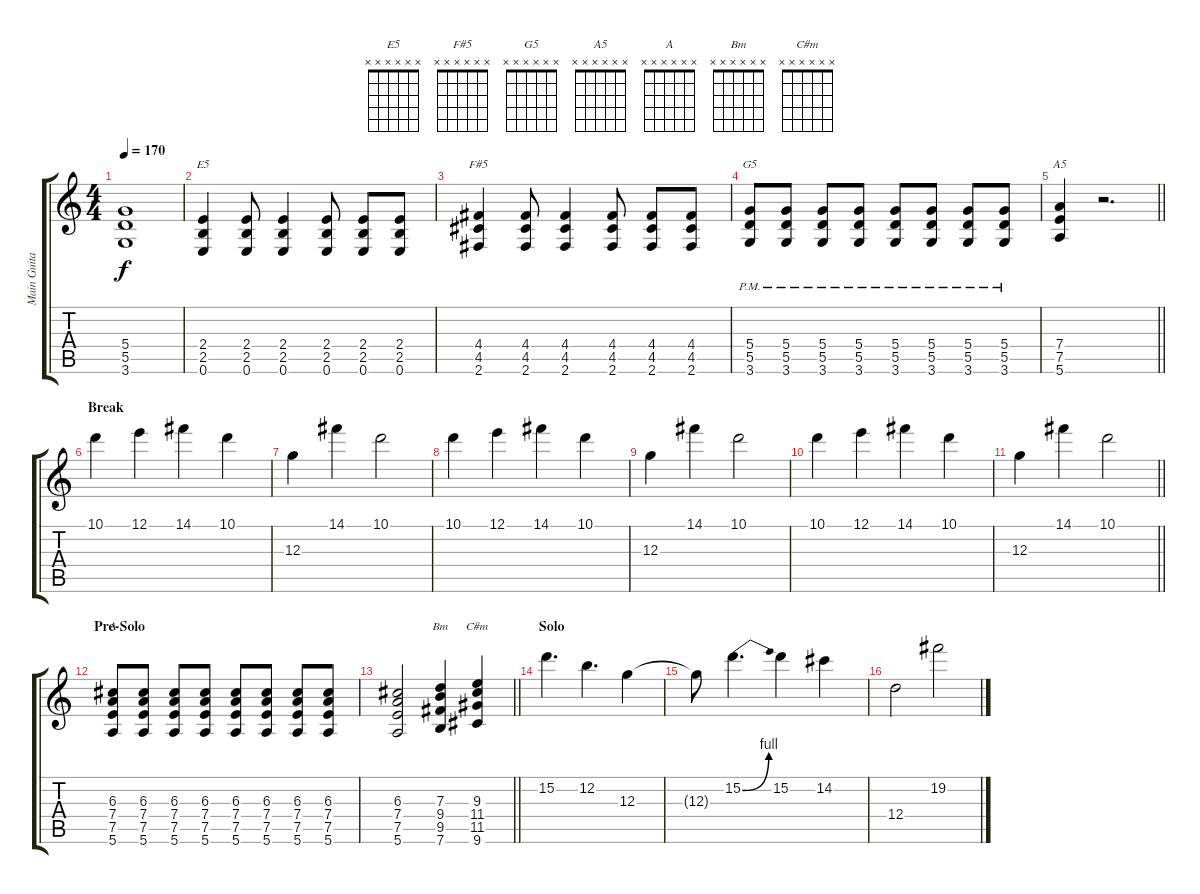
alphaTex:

\track ("Main Guitar" "Main Guita") {instrument overdrivenguitar}
\staff {score tabs}
\tuning (E4 B3 G3 D3 A2 E2) {hide}
\chord ("E5" x x x x x x)
\chord ("F#5" x x x x x x)
\chord ("G5" x x x x x x)
\chord ("A5" x x x x x x)
\chord ("A" x x x x x x)
\chord ("Bm" x x x x x x)
\chord ("C#m" x x x x x x)
\ts (4 4)
\tempo 170
\clef g2
\ks c
(5.4{t} 5.5{t} 3.6{t}).1{dy f} |
(2.4 2.5 0.6).4{ch "E5"} (2.4 2.5 0.6).8 (2.4 2.5 0.6).4 (2.4 2.5 0.6).8 (2.4 2.5 0.6).8 (2.4 2.5 0.6).8 |
(4.4 4.5 2.6).4{ch "F#5"} (4.4 4.5 2.6).8 (4.4 4.5 2.6).4 (4.4 4.5 2.6).8 (4.4 4.5 2.6).8 (4.4 4.5 2.6).8 |
(5.4{pm} 5.5{pm} 3.6{pm}).8{ch "G5"} (5.4{pm} 5.5{pm} 3.6{pm}).8 (5.4{pm} 5.5{pm} 3.6{pm}).8 (5.4{pm} 5.5{pm} 3.6{pm}).8 (5.4{pm} 5.5{pm} 3.6{pm}).8 (5.4{pm} 5.5{pm} 3.6{pm}).8 (5.4{pm} 5.5{pm} 3.6{pm}).8 (5.4{pm} 5.5{pm} 3.6{pm}).8 |
\barLineRight lightlight
(7.4 7.5 5.6).4{ch "A5"} r.2{d} |
\section ("" "Break")
10.1.4{instrument acousticguitarnylon} 12.1.4 14.1.4 10.1.4 |
12.3.4 14.1.4 10.1.2 |
10.1.4 12.1.4 14.1.4 10.1.4 |
12.3.4 14.1.4 10.1.2 |
10.1.4 12.1.4 14.1.4 10.1.4 |
\barLineRight lightlight
12.3.4 14.1.4 10.1.2 |
\section ("" "Pre-Solo")
(6.3 7.4 7.5 5.6).8{ch "A" instrument overdrivenguitar} (6.3 7.4 7.5 5.6).8 (6.3 7.4 7.5 5.6).8 (6.3 7.4 7.5 5.6).8 (6.3 7.4 7.5 5.6).8 (6.3 7.4 7.5 5.6).8 (6.3 7.4 7.5 5.6).8 (6.3 7.4 7.5 5.6).8 |
\barLineRight lightlight
(6.3 7.4 7.5 5.6).2 (7.3 9.4 9.5 7.6).4{ch "Bm"} (9.3 11.4 11.5 9.6).4{ch "C#m"} |
\section ("" "Solo")
15.2.4{d instrument distortionguitar} 12.2.4{d} 12.3.4 |
12.3{t}.8 15.2{be (bend 0 0 60 4)}.4{d} 15.2.4 14.2.4 |
12.4.2 19.2.2
